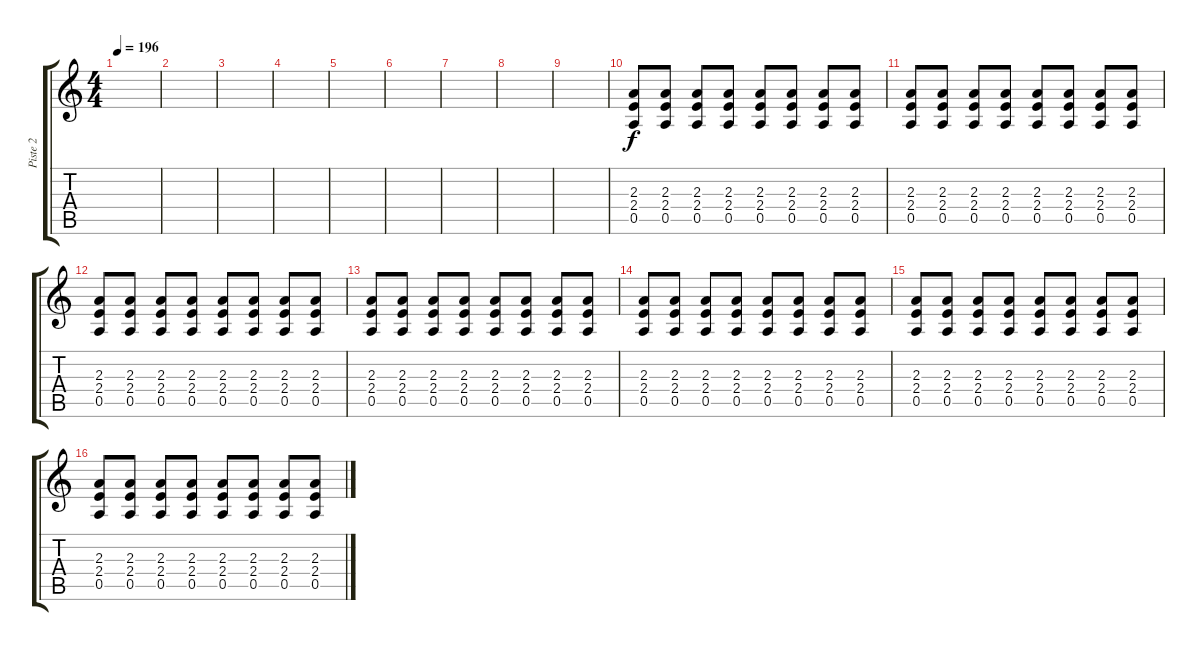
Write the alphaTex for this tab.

\track ("Piste 2" "Piste 2") {instrument distortionguitar}
\staff {score tabs}
\tuning (E4 B3 G3 D3 A2 E2) {hide}
\ts (4 4)
\tempo 196
\clef g2
\ks c
|
|
|
|
|
|
|
|
|
(2.3 2.4 0.5).8 (2.3 2.4 0.5).8 (2.3 2.4 0.5).8 (2.3 2.4 0.5).8 (2.3 2.4 0.5).8 (2.3 2.4 0.5).8 (2.3 2.4 0.5).8 (2.3 2.4 0.5).8 |
(2.3 2.4 0.5).8 (2.3 2.4 0.5).8 (2.3 2.4 0.5).8 (2.3 2.4 0.5).8 (2.3 2.4 0.5).8 (2.3 2.4 0.5).8 (2.3 2.4 0.5).8 (2.3 2.4 0.5).8 |
(2.3 2.4 0.5).8 (2.3 2.4 0.5).8 (2.3 2.4 0.5).8 (2.3 2.4 0.5).8 (2.3 2.4 0.5).8 (2.3 2.4 0.5).8 (2.3 2.4 0.5).8 (2.3 2.4 0.5).8 |
(2.3 2.4 0.5).8 (2.3 2.4 0.5).8 (2.3 2.4 0.5).8 (2.3 2.4 0.5).8 (2.3 2.4 0.5).8 (2.3 2.4 0.5).8 (2.3 2.4 0.5).8 (2.3 2.4 0.5).8 |
(2.3 2.4 0.5).8 (2.3 2.4 0.5).8 (2.3 2.4 0.5).8 (2.3 2.4 0.5).8 (2.3 2.4 0.5).8 (2.3 2.4 0.5).8 (2.3 2.4 0.5).8 (2.3 2.4 0.5).8 |
(2.3 2.4 0.5).8 (2.3 2.4 0.5).8 (2.3 2.4 0.5).8 (2.3 2.4 0.5).8 (2.3 2.4 0.5).8 (2.3 2.4 0.5).8 (2.3 2.4 0.5).8 (2.3 2.4 0.5).8 |
(2.3 2.4 0.5).8 (2.3 2.4 0.5).8 (2.3 2.4 0.5).8 (2.3 2.4 0.5).8 (2.3 2.4 0.5).8 (2.3 2.4 0.5).8 (2.3 2.4 0.5).8 (2.3 2.4 0.5).8
